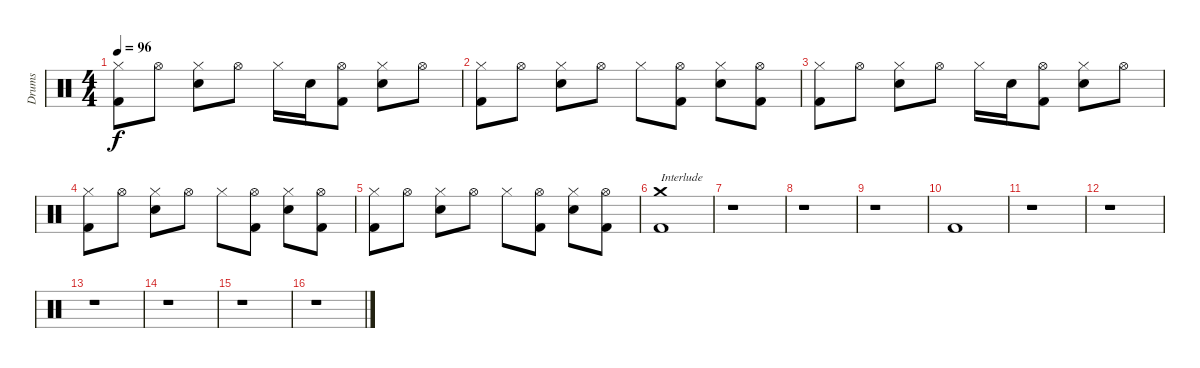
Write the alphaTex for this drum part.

\track ("Drums" "Drums") {instrument percussion}
\staff {score}
\articulation defaults
\ts (4 4)
\tempo 96
\clef neutral
\ks c
("Hi-Hat (closed)" "Kick (hit) 2").8{dy f} "Hi-Hat (open)".8 ("Hi-Hat (closed)" "Snare (hit) 2").8 "Hi-Hat (open)".8 "Hi-Hat (closed)".16 "Snare (hit) 2".16 ("Hi-Hat (open)" "Kick (hit) 2").8 ("Hi-Hat (closed)" "Snare (hit) 2").8 "Hi-Hat (open)".8 |
("Hi-Hat (closed)" "Kick (hit) 2").8 "Hi-Hat (open)".8 ("Hi-Hat (closed)" "Snare (hit) 2").8 "Hi-Hat (open)".8 "Hi-Hat (closed)".8 ("Hi-Hat (open)" "Kick (hit) 2").8 ("Hi-Hat (closed)" "Snare (hit) 2").8 ("Hi-Hat (open)" "Kick (hit) 2").8 |
("Hi-Hat (closed)" "Kick (hit) 2").8 "Hi-Hat (open)".8 ("Hi-Hat (closed)" "Snare (hit) 2").8 "Hi-Hat (open)".8 "Hi-Hat (closed)".16 "Snare (hit) 2".16 ("Hi-Hat (open)" "Kick (hit) 2").8 ("Hi-Hat (closed)" "Snare (hit) 2").8 "Hi-Hat (open)".8 |
("Hi-Hat (closed)" "Kick (hit) 2").8 "Hi-Hat (open)".8 ("Hi-Hat (closed)" "Snare (hit) 2").8 "Hi-Hat (open)".8 "Hi-Hat (closed)".8 ("Hi-Hat (open)" "Kick (hit) 2").8 ("Hi-Hat (closed)" "Snare (hit) 2").8 ("Hi-Hat (open)" "Kick (hit) 2").8 |
("Hi-Hat (closed)" "Kick (hit) 2").8 "Hi-Hat (open)".8 ("Hi-Hat (closed)" "Snare (hit) 2").8 "Hi-Hat (open)".8 "Hi-Hat (closed)".8 ("Hi-Hat (open)" "Kick (hit) 2").8 ("Hi-Hat (closed)" "Snare (hit) 2").8 ("Hi-Hat (open)" "Kick (hit) 2").8 |
("Crash medium (hit)" "Kick (hit) 2").1{txt "Interlude"} |
r.1 |
r.1 |
r.1 |
"Kick (hit) 2".1 |
r.1 |
r.1 |
r.1 |
r.1 |
r.1 |
r.1
